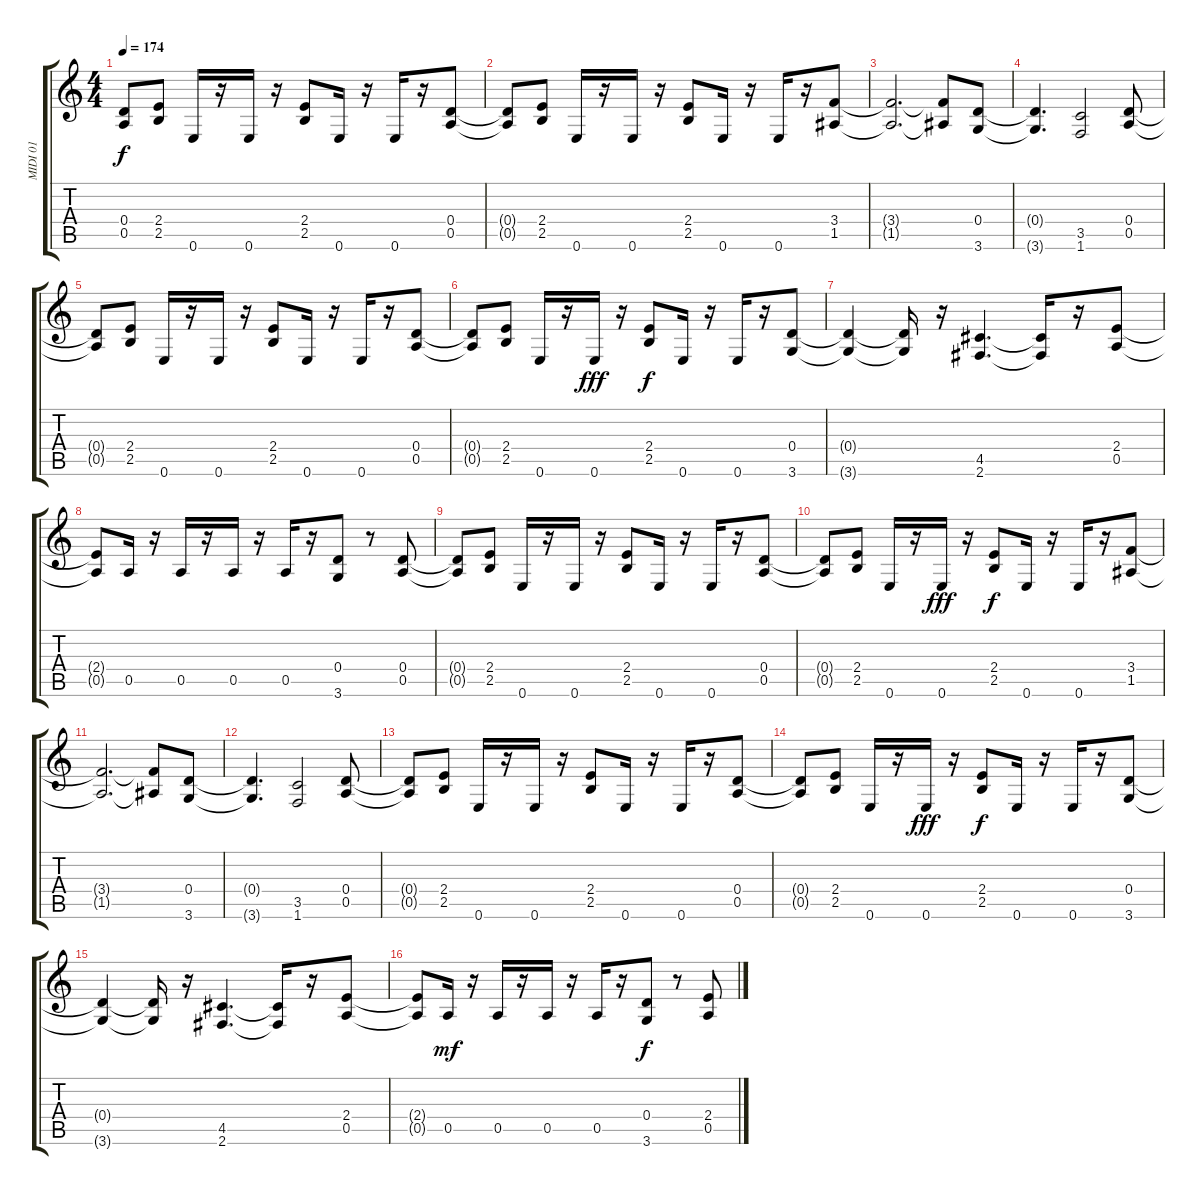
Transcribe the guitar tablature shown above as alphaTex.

\track ("MIDI 01" "MIDI 01") {instrument distortionguitar}
\staff {score tabs}
\tuning (E4 B3 G3 D3 A2 E2) {hide}
\ts (4 4)
\tempo 174
\clef g2
\ks c
(0.4{t} 0.5{t}).8{dy f} (2.4 2.5).8 0.6.16 r.16 0.6.16 r.16 (2.4 2.5).8 0.6.16 r.16 0.6.16 r.16 (0.4 0.5).8 |
(0.4{t} 0.5{t}).8 (2.4 2.5).8 0.6.16 r.16 0.6.16 r.16 (2.4 2.5).8 0.6.16 r.16 0.6.16 r.16 (3.4 1.5).8 |
(3.4{t} 1.5{t}).2{d} (3.4{t} 1.5{t}).8 (0.4 3.6).8 |
(0.4{t} 3.6{t}).4{d} (3.5 1.6).2 (0.4 0.5).8 |
(0.4{t} 0.5{t}).8 (2.4 2.5).8 0.6.16 r.16 0.6.16 r.16 (2.4 2.5).8 0.6.16 r.16 0.6.16 r.16 (0.4 0.5).8 |
(0.4{t} 0.5{t}).8 (2.4 2.5).8 0.6.16 r.16 0.6.16{dy fff} r.16 (2.4 2.5).8{dy f} 0.6.16 r.16 0.6.16 r.16 (0.4 3.6).8 |
(0.4{t} 3.6{t}).4 (0.4{t} 3.6{t}).16 r.16 (4.5 2.6).4{d} (4.5{t} 2.6{t}).16 r.16 (2.4 0.5).8 |
(2.4{t} 0.5{t}).8 0.5.16 r.16 0.5.16 r.16 0.5.16 r.16 0.5.16 r.16 (0.4 3.6).8 r.8 (0.4 0.5).8 |
(0.4{t} 0.5{t}).8 (2.4 2.5).8 0.6.16 r.16 0.6.16 r.16 (2.4 2.5).8 0.6.16 r.16 0.6.16 r.16 (0.4 0.5).8 |
(0.4{t} 0.5{t}).8 (2.4 2.5).8 0.6.16 r.16 0.6.16{dy fff} r.16 (2.4 2.5).8{dy f} 0.6.16 r.16 0.6.16 r.16 (3.4 1.5).8 |
(3.4{t} 1.5{t}).2{d} (3.4{t} 1.5{t}).8 (0.4 3.6).8 |
(0.4{t} 3.6{t}).4{d} (3.5 1.6).2 (0.4 0.5).8 |
(0.4{t} 0.5{t}).8 (2.4 2.5).8 0.6.16 r.16 0.6.16 r.16 (2.4 2.5).8 0.6.16 r.16 0.6.16 r.16 (0.4 0.5).8 |
(0.4{t} 0.5{t}).8 (2.4 2.5).8 0.6.16 r.16 0.6.16{dy fff} r.16 (2.4 2.5).8{dy f} 0.6.16 r.16 0.6.16 r.16 (0.4 3.6).8 |
(0.4{t} 3.6{t}).4 (0.4{t} 3.6{t}).16 r.16 (4.5 2.6).4{d} (4.5{t} 2.6{t}).16 r.16 (2.4 0.5).8 |
(2.4{t} 0.5{t}).8 0.5.16{dy mf} r.16 0.5.16 r.16 0.5.16 r.16 0.5.16 r.16 (0.4 3.6).8{dy f} r.8 (2.4 0.5).8
